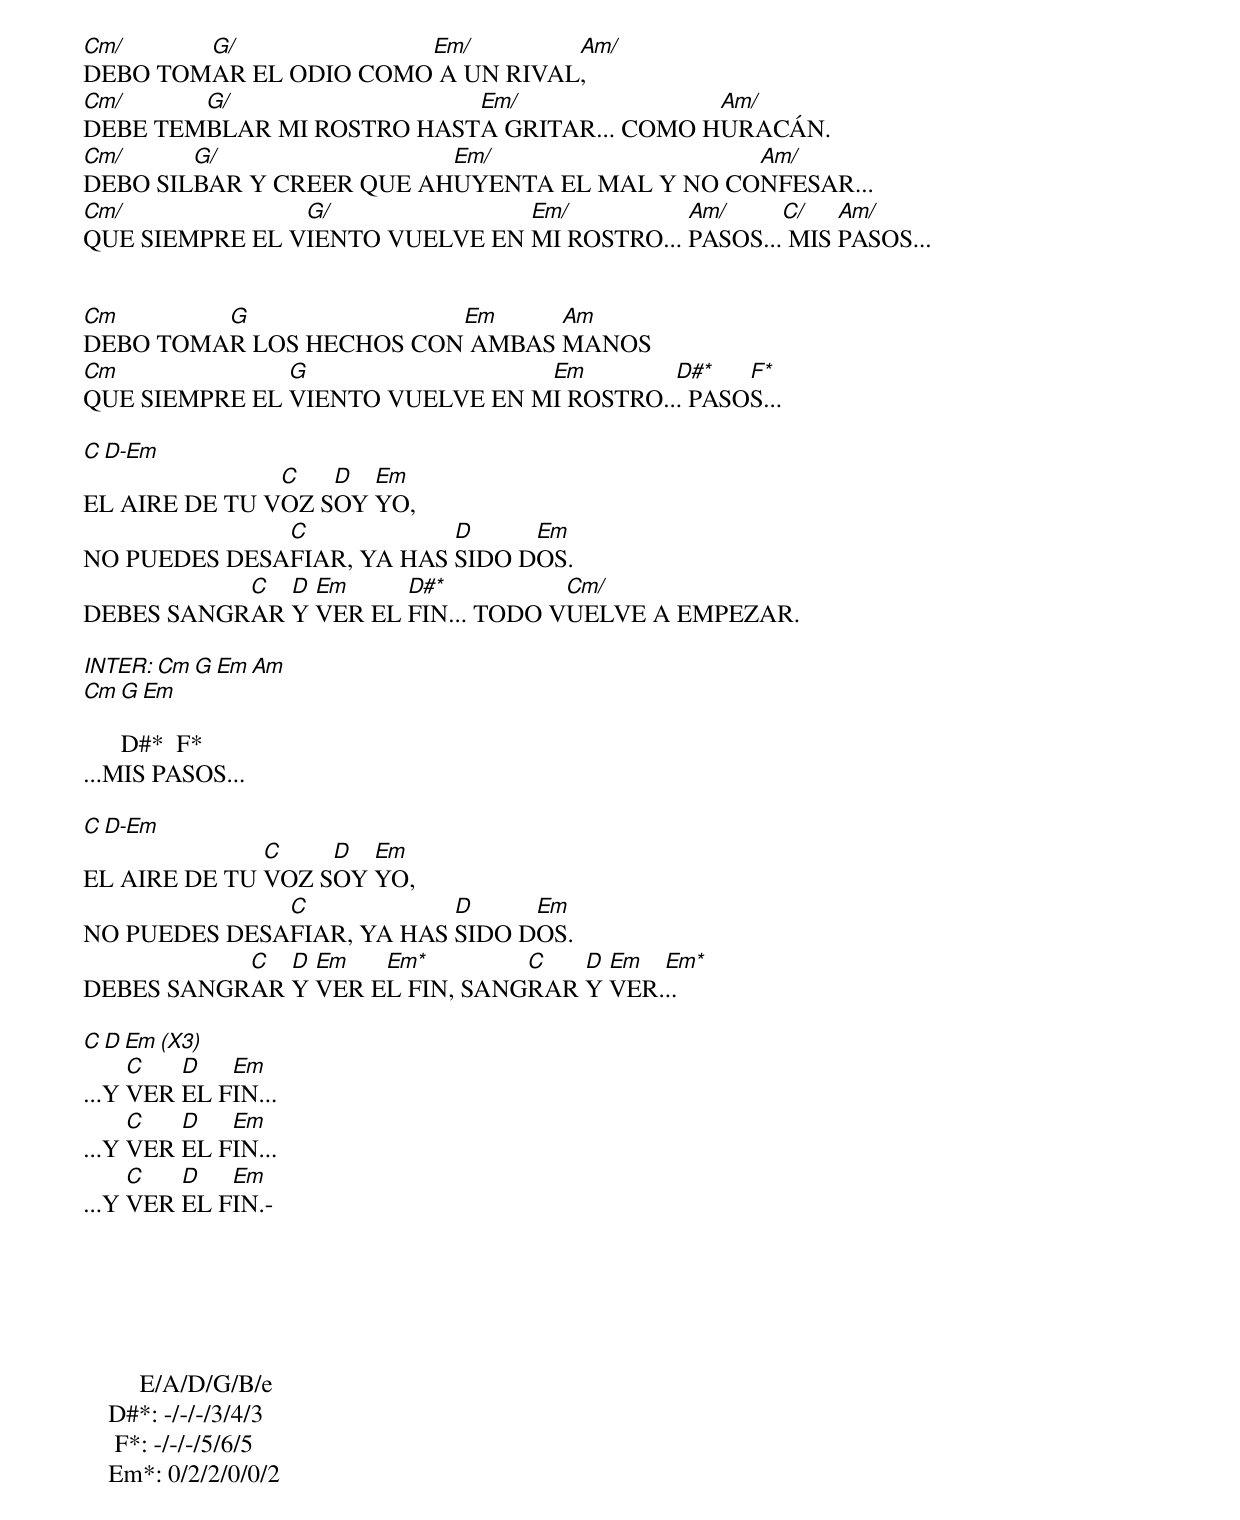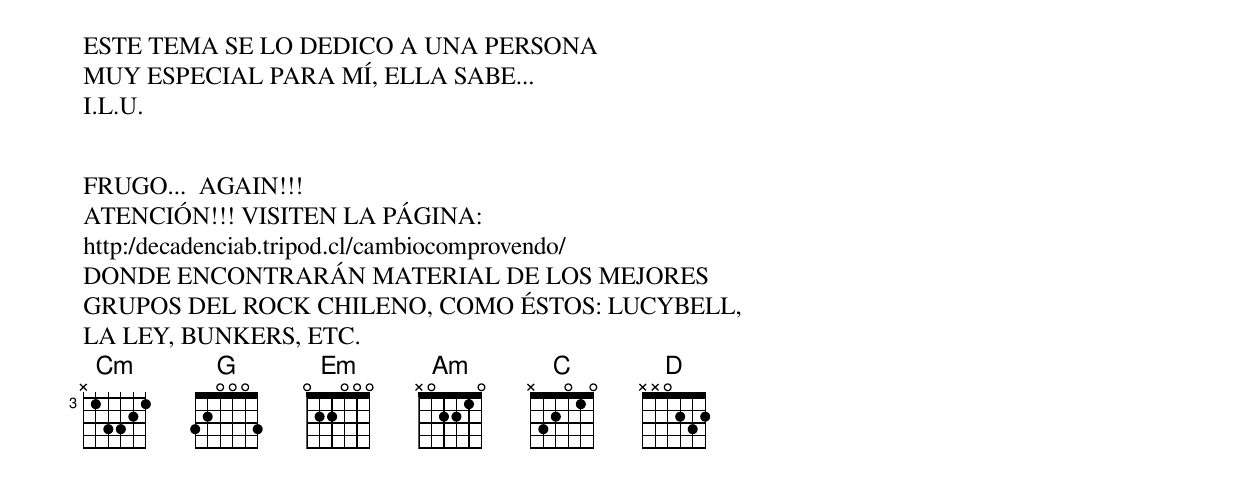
Cm/     G/             Em/        Am/
DEBO TOMAR EL ODIO COMO A UN RIVAL,
Cm/     G/                 Em/               Am/
DEBE TEMBLAR MI ROSTRO HASTA GRITAR... COMO HURACÁN.
Cm/     G/                Em/                  Am/
DEBO SILBAR Y CREER QUE AHUYENTA EL MAL Y NO CONFESAR...
Cm/             G/              Em/          Am/     C/   Am/
QUE SIEMPRE EL VIENTO VUELVE EN MI ROSTRO... PASOS... MIS PASOS...


Cm       G               Em     Am
DEBO TOMAR LOS HECHOS CON AMBAS MANOS
Cm             G                 Em        D#*   F*
QUE SIEMPRE EL VIENTO VUELVE EN MI ROSTRO... PASOS...

C    D-Em
               C   D  Em
EL AIRE DE TU VOZ SOY YO,
              C            D     Em
NO PUEDES DESAFIAR, YA HAS SIDO DOS.
           C  D Em     D#*          Cm/
DEBES SANGRAR Y VER EL FIN... TODO VUELVE A EMPEZAR.

INTER:  Cm  G  Em  Am
          Cm   G  Em

      D#*  F*
...MIS PASOS...

C      D-Em
              C    D  Em
EL AIRE DE TU VOZ SOY YO,
              C            D     Em
NO PUEDES DESAFIAR, YA HAS SIDO DOS.
           C  D Em   Em*        C   D Em  Em*
DEBES SANGRAR Y VER EL FIN, SANGRAR Y VER...

C    D   Em (X3)
     C   D   Em
...Y VER EL FIN...
     C   D   Em
...Y VER EL FIN...
     C   D   Em
...Y VER EL FIN.-






         E/A/D/G/B/e
    D#*: -/-/-/3/4/3
     F*: -/-/-/5/6/5
    Em*: 0/2/2/0/0/2


ESTE TEMA SE LO DEDICO A UNA PERSONA
MUY ESPECIAL PARA MÍ, ELLA SABE...
I.L.U.


FRUGO...  AGAIN!!!
ATENCIÓN!!! VISITEN LA PÁGINA:
http:/decadenciab.tripod.cl/cambiocomprovendo/
DONDE ENCONTRARÁN MATERIAL DE LOS MEJORES
GRUPOS DEL ROCK CHILENO, COMO ÉSTOS: LUCYBELL,
LA LEY, BUNKERS, ETC.
